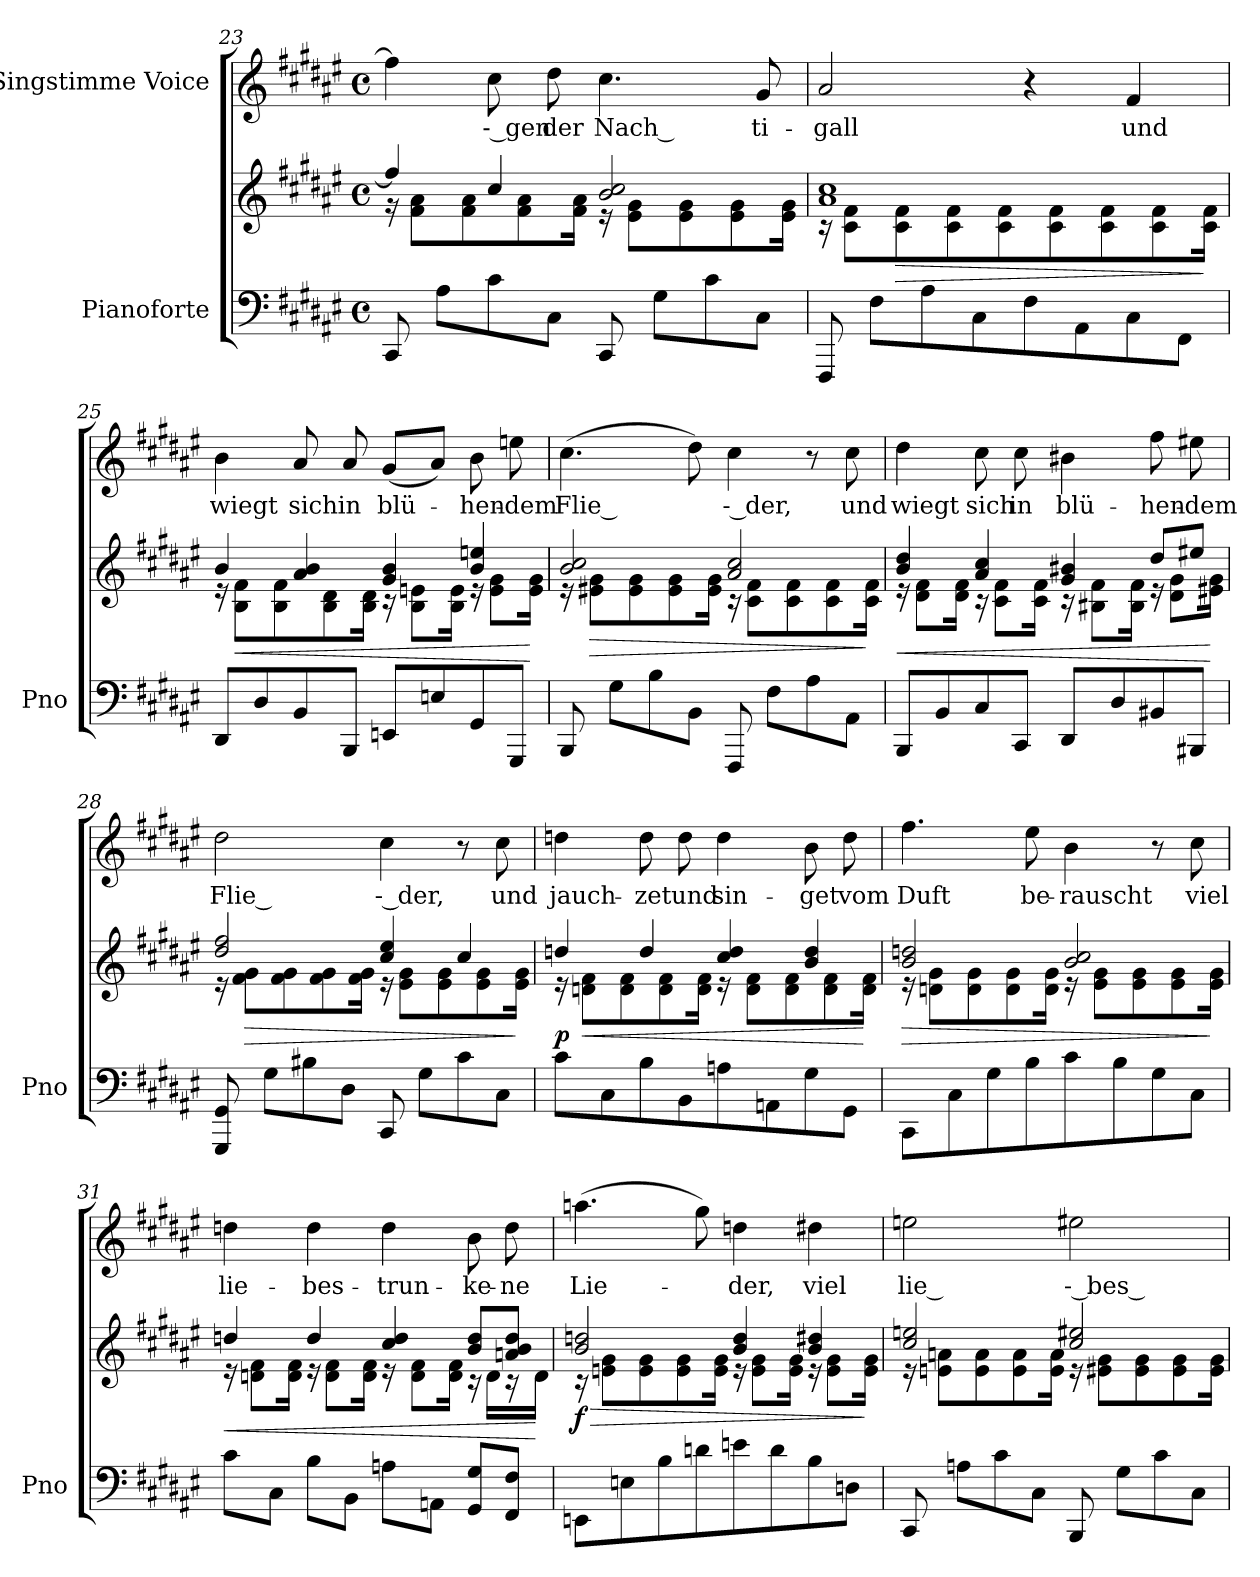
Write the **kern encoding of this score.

**kern	**kern	**dynam	**kern	**text
*part2	*part2	*part2	*part1	*part1
*staff3	*staff2	*staff2/3	*staff1	*staff1
*I"Pianoforte	*	*	*I"Singstimme Voice	*
*I'Pno	*	*	*	*
*clefF4	*clefG2	*	*clefG2	*
*k[f#c#g#d#a#e#]	*k[f#c#g#d#a#e#]	*	*k[f#c#g#d#a#e#]	*
*M4/4	*M4/4	*	*M4/4	*
*met(c)	*met(c)	*	*met(c)	*
=23	=23	=23	=23	=23
*	*^	*	*	*
8CC#/	4ff#/]	16r	.	4ff#\]	.
.	.	8f#\ 8a#\L	.	.	.
8A#\L	.	.	.	.	.
.	.	8f#\ 8a#\	.	.	.
8c#\	4cc#/	.	.	8cc#\	-- gen
.	.	8f#\ 8a#\	.	.	.
8C#\J	.	.	.	8dd#\	der
.	.	16f#\ 16a#\Jk	.	.	.
8CC#/	2b/ 2cc#/	16r	.	4.cc#\	Nach --
.	.	8e#\ 8g#\L	.	.	.
8G#\L	.	.	.	.	.
.	.	8e#\ 8g#\	.	.	.
8c#\	.	.	.	.	.
.	.	8e#\ 8g#\	.	.	.
8C#\J	.	.	.	8g#/	-ti-
.	.	16e#\ 16g#\Jk	.	.	.
=24	=24	=24	=24	=24	=24
8FFF#/	1a# 1cc#	16r	.	2a#/	-gall
.	.	8c#\ 8f#\L	.	.	.
8F#\L	.	.	.	.	.
!	!	!	!LO:HP:b	!	!
.	.	8c#\ 8f#\	>	.	.
8A#\	.	.	.	.	.
.	.	8c#\ 8f#\	.	.	.
8C#\	.	.	.	.	.
.	.	8c#\ 8f#\	.	.	.
8F#\	.	.	.	4r	.
.	.	8c#\ 8f#\	.	.	.
8AA#\	.	.	.	.	.
.	.	8c#\ 8f#\	.	.	.
8C#\	.	.	.	4f#/	und
.	.	8c#\ 8f#\	.	.	.
8FF#\J	.	.	.	.	.
.	.	16c#\ 16f#\Jk	]	.	.
=25	=25	=25	=25	=25	=25
8DD#/L	4b/	16r	.	4b\	wiegt
!	!	!	!LO:HP:b	!	!
.	.	8B\ 8f#\L	<	.	.
8D#/	.	.	.	.	.
.	.	8B\ 8f#\	.	.	.
8BB/	4a#/ 4b/	.	.	8a#/	sich
.	.	8B\ 8d#\	.	.	.
8BBB/J	.	.	.	8a#/	in
.	.	16B\ 16d#\Jk	.	.	.
8EEn/L	4g#/ 4b/	16r	.	(<8g#/L	blü-
.	.	8B\ 8en\L	.	.	.
8En/	.	.	.	8a#/J)	.
.	.	16B\ 16e\Jk	.	.	.
8GG#/	4b/ 4een/	16r	.	8b\	-hen-
.	.	8e\ 8g#\L	.	.	.
8GGG#/J	.	.	.	8een\	-dem
.	.	16e\ 16g#\Jk	[	.	.
=26	=26	=26	=26	=26	=26
8BBB/	2b/ 2cc#/	16r	.	(>4.cc#\	Flie --
!	!	!	!LO:HP:b	!	!
.	.	8e#X\ 8g#\L	>	.	.
8G#\L	.	.	.	.	.
.	.	8e#\ 8g#\	.	.	.
8B\	.	.	.	.	.
.	.	8e#\ 8g#\	.	.	.
8BB\J	.	.	.	8dd#\)	.
.	.	16e#\ 16g#\Jk	.	.	.
8FFF#/	2a#/ 2cc#/	16r	.	4cc#\	-- der,
.	.	8c#\ 8f#\L	.	.	.
8F#\L	.	.	.	.	.
.	.	8c#\ 8f#\	.	.	.
8A#\	.	.	.	8r	.
.	.	8c#\ 8f#\	.	.	.
8AA#\J	.	.	.	8cc#\	und
.	.	16c#\ 16f#\Jk	]	.	.
=27	=27	=27	=27	=27	=27
!	!	!	!LO:HP:b	!	!
8BBB/L	4b/ 4dd#/	16r	<	4dd#\	wiegt
.	.	8d#\ 8f#\L	.	.	.
8BB/	.	.	.	.	.
.	.	16d#\ 16f#\Jk	.	.	.
8C#/	4a#/ 4cc#/	16r	.	8cc#\	sich
.	.	8c#\ 8f#\L	.	.	.
8CC#/J	.	.	.	8cc#\	in
.	.	16c#\ 16f#\Jk	.	.	.
8DD#/L	4g#/ 4b#X/	16r	.	4b#X\	blü-
.	.	8B#X\ 8f#\L	.	.	.
8D#/	.	.	.	.	.
.	.	16B#\ 16f#\Jk	.	.	.
8BB#X/	8dd#/L	16r	.	8ff#\	-hen-
.	.	8d#\ 8g#\L	.	.	.
8BBB#X/J	8ee#X/J	.	.	8ee#X\	-dem
.	.	16e#X\ 16g#\Jk	[	.	.
=28	=28	=28	=28	=28	=28
8GGG#/ 8GG#/	2dd#/ 2ff#/	16r	.	2dd#\	Flie --
!	!	!	!LO:HP:b	!	!
.	.	8f#\ 8g#\L	>	.	.
8G#\L	.	.	.	.	.
.	.	8f#\ 8g#\	.	.	.
8B#X\	.	.	.	.	.
.	.	8f#\ 8g#\	.	.	.
8D#\J	.	.	.	.	.
.	.	16f#\ 16g#\Jk	.	.	.
8CC#/	4cc#/ 4ee#/	16r	.	4cc#\	-- der,
.	.	8e#\ 8g#\L	.	.	.
8G#\L	.	.	.	.	.
.	.	8e#\ 8g#\	.	.	.
8c#\	4cc#/	.	.	8r	.
.	.	8e#\ 8g#\	.	.	.
8C#\J	.	.	.	8cc#\	und
.	.	16e#\ 16g#\Jk	]	.	.
=29	=29	=29	=29	=29	=29
!	!	!	!LO:DY:a=2	!	!
8c#\L	4ddn/	16r	p	4ddn\	jauch-
!	!	!	!LO:HP:b	!	!
.	.	8dn\ 8f#\L	<	.	.
8C#\	.	.	.	.	.
.	.	8d\ 8f#\	.	.	.
8B\	4dd/	.	.	8dd\	-zet
.	.	8d\ 8f#\	.	.	.
8BB\	.	.	.	8dd\	und
.	.	16d\ 16f#\Jk	.	.	.
8An\	4cc#/ 4dd/	16r	.	4dd\	sin-
.	.	8d\ 8f#\L	.	.	.
8AAn\	.	.	.	.	.
.	.	8d\ 8f#\	.	.	.
8G#\	4b/ 4dd/	.	.	8b\	-get
.	.	8d\ 8f#\	.	.	.
8GG#\J	.	.	.	8dd\	vom
.	.	16d\ 16f#\Jk	[	.	.
=30	=30	=30	=30	=30	=30
!	!	!	!LO:HP:b	!	!
8CC#\L	2b/ 2ddn/	16r	>	4.ff#\	Duft
.	.	8dn\ 8g#\L	.	.	.
8C#\	.	.	.	.	.
.	.	8d\ 8g#\	.	.	.
8G#\	.	.	.	.	.
.	.	8d\ 8g#\	.	.	.
8B\	.	.	.	8ee#\	be-
.	.	16d\ 16g#\Jk	.	.	.
8c#\	2b/ 2cc#/	16r	.	4b\	-rauscht
.	.	8e#\ 8g#\L	.	.	.
8B\	.	.	.	.	.
.	.	8e#\ 8g#\	.	.	.
8G#\	.	.	.	8r	.
.	.	8e#\ 8g#\	.	.	.
8C#\J	.	.	.	8cc#\	viel
.	.	16e#\ 16g#\Jk	]	.	.
=31	=31	=31	=31	=31	=31
!	!	!	!LO:HP:b	!	!
8c#\L	4ddn/	16r	<	4ddn\	lie-
.	.	8dn\ 8f#\L	.	.	.
8C#\J	.	.	.	.	.
.	.	16d\ 16f#\Jk	.	.	.
8B\L	4dd/	16r	.	4dd\	-bes-
.	.	8d\ 8f#\L	.	.	.
8BB\J	.	.	.	.	.
.	.	16d\ 16f#\Jk	.	.	.
8An\L	4cc#/ 4dd/	16r	.	4dd\	-trun-
.	.	8d\ 8f#\L	.	.	.
8AAn\J	.	.	.	.	.
.	.	16d\ 16f#\Jk	.	.	.
8GG#/ 8G#/L	8b/ 8dd/L	16r	.	8b\	-ke-
.	.	16d\LL	.	.	.
8FF#/ 8F#/J	8an/ 8b/ 8dd/J	16r	.	8dd\	-ne
.	.	16d\JJ	[	.	.
=32	=32	=32	=32	=32	=32
!	!	!	!LO:HP:b	!	!
!	!	!	!LO:DY:n=1:b	!	!
8EEn\L	2b/ 2ddn/	16r	> f	(>4.aan\	Lie-
.	.	8en\ 8g#\L	.	.	.
8En\	.	.	.	.	.
.	.	8e\ 8g#\	.	.	.
8B\	.	.	.	.	.
.	.	8e\ 8g#\	.	.	.
8dn\	.	.	.	8gg#\)	.
.	.	16e\ 16g#\Jk	.	.	.
8en\	4b/ 4dd/	16r	.	4ddn\	-der,
.	.	8e\ 8g#\L	.	.	.
8d\	.	.	.	.	.
.	.	16e\ 16g#\Jk	.	.	.
8B\	4b/ 4dd#X/	16r	.	4dd#X\	viel
.	.	8e\ 8g#\L	.	.	.
8Dn\J	.	.	.	.	.
.	.	16e\ 16g#\Jk	]	.	.
=33	=33	=33	=33	=33	=33
8CC#/	2cc#/ 2een/	16r	.	2een\	lie --
.	.	8en\ 8an\L	.	.	.
8An\L	.	.	.	.	.
.	.	8e\ 8a\	.	.	.
8c#\	.	.	.	.	.
.	.	8e\ 8a\	.	.	.
8C#\J	.	.	.	.	.
.	.	16e\ 16a\Jk	.	.	.
8BBB/	2cc#/ 2ee#X/	16r	.	2ee#X\	-- bes --
.	.	8e#X\ 8g#\L	.	.	.
8G#\L	.	.	.	.	.
.	.	8e#\ 8g#\	.	.	.
8c#\	.	.	.	.	.
.	.	8e#\ 8g#\	.	.	.
8C#\J	.	.	.	.	.
.	.	16e#\ 16g#\Jk	.	.	.
*	*v	*v	*	*	*
=	=	=	=	=
*-	*-	*-	*-	*-
